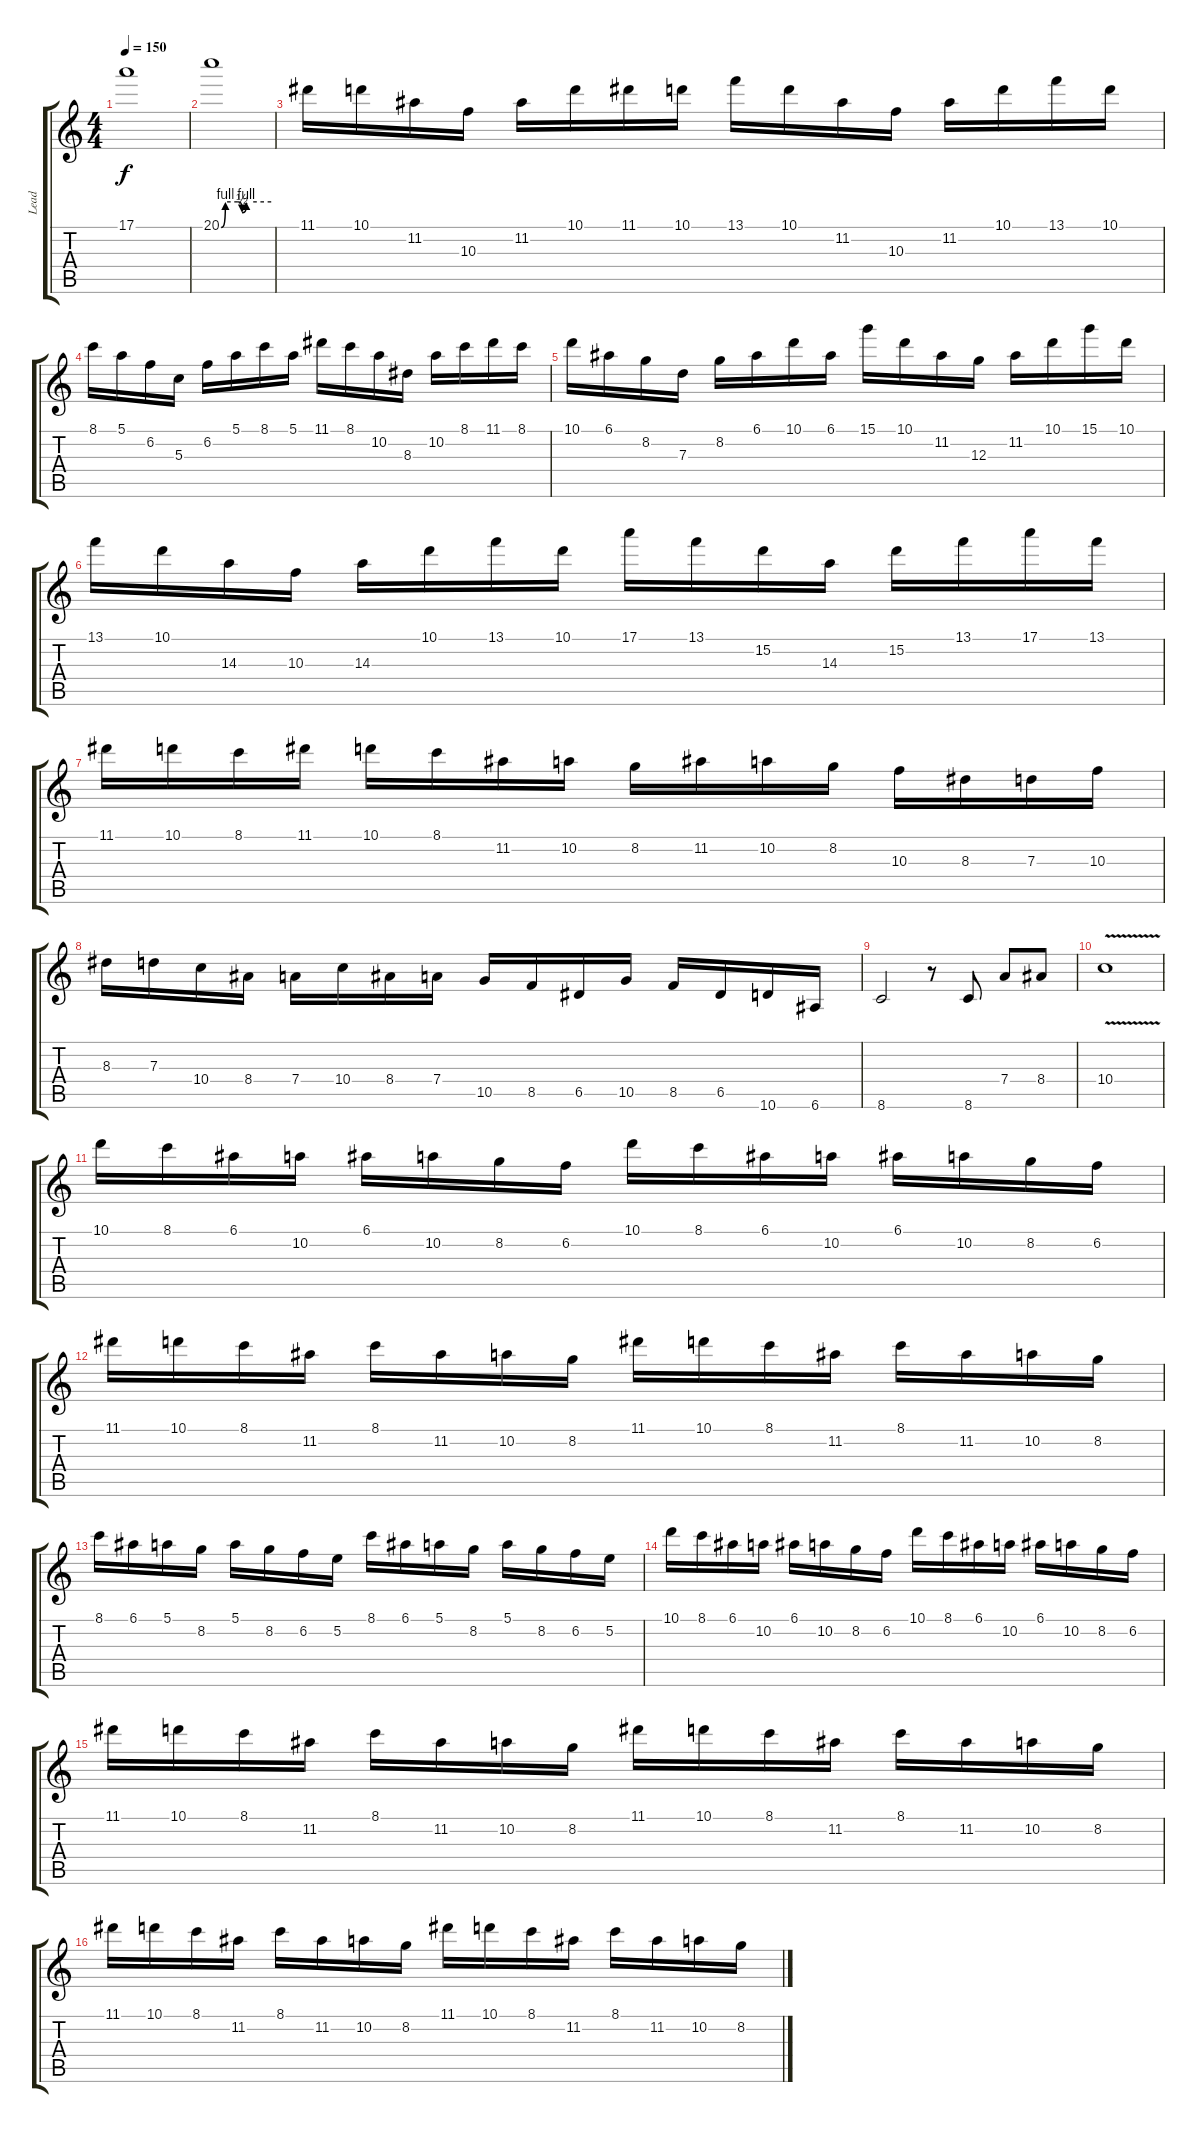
\track ("Lead" "Lead") {instrument distortionguitar}
\staff {score tabs}
\tuning (E4 B3 G3 D3 A2 E2) {hide}
\ts (4 4)
\tempo 150
\clef g2
\ks c
17.1.1{dy f} |
20.1{be (custom 0 0 5 4 20 4 25 2 30 4 60 4)}.1 |
11.1.16 10.1.16 11.2.16 10.3.16 11.2.16 10.1.16 11.1.16 10.1.16 13.1.16 10.1.16 11.2.16 10.3.16 11.2.16 10.1.16 13.1.16 10.1.16 |
8.1.16 5.1.16 6.2.16 5.3.16 6.2.16 5.1.16 8.1.16 5.1.16 11.1.16 8.1.16 10.2.16 8.3.16 10.2.16 8.1.16 11.1.16 8.1.16 |
10.1.16 6.1.16 8.2.16 7.3.16 8.2.16 6.1.16 10.1.16 6.1.16 15.1.16 10.1.16 11.2.16 12.3.16 11.2.16 10.1.16 15.1.16 10.1.16 |
13.1.16 10.1.16 14.3.16 10.3.16 14.3.16 10.1.16 13.1.16 10.1.16 17.1.16 13.1.16 15.2.16 14.3.16 15.2.16 13.1.16 17.1.16 13.1.16 |
11.1.16 10.1.16 8.1.16 11.1.16 10.1.16 8.1.16 11.2.16 10.2.16 8.2.16 11.2.16 10.2.16 8.2.16 10.3.16 8.3.16 7.3.16 10.3.16 |
8.3.16 7.3.16 10.4.16 8.4.16 7.4.16 10.4.16 8.4.16 7.4.16 10.5.16 8.5.16 6.5.16 10.5.16 8.5.16 6.5.16 10.6.16 6.6.16 |
8.6.2 r.8 8.6.8 7.4.8 8.4.8 |
10.4{v}.1 |
10.1.16 8.1.16 6.1.16 10.2.16 6.1.16 10.2.16 8.2.16 6.2.16 10.1.16 8.1.16 6.1.16 10.2.16 6.1.16 10.2.16 8.2.16 6.2.16 |
11.1.16 10.1.16 8.1.16 11.2.16 8.1.16 11.2.16 10.2.16 8.2.16 11.1.16 10.1.16 8.1.16 11.2.16 8.1.16 11.2.16 10.2.16 8.2.16 |
8.1.16 6.1.16 5.1.16 8.2.16 5.1.16 8.2.16 6.2.16 5.2.16 8.1.16 6.1.16 5.1.16 8.2.16 5.1.16 8.2.16 6.2.16 5.2.16 |
10.1.16 8.1.16 6.1.16 10.2.16 6.1.16 10.2.16 8.2.16 6.2.16 10.1.16 8.1.16 6.1.16 10.2.16 6.1.16 10.2.16 8.2.16 6.2.16 |
11.1.16 10.1.16 8.1.16 11.2.16 8.1.16 11.2.16 10.2.16 8.2.16 11.1.16 10.1.16 8.1.16 11.2.16 8.1.16 11.2.16 10.2.16 8.2.16 |
11.1.16 10.1.16 8.1.16 11.2.16 8.1.16 11.2.16 10.2.16 8.2.16 11.1.16 10.1.16 8.1.16 11.2.16 8.1.16 11.2.16 10.2.16 8.2.16
